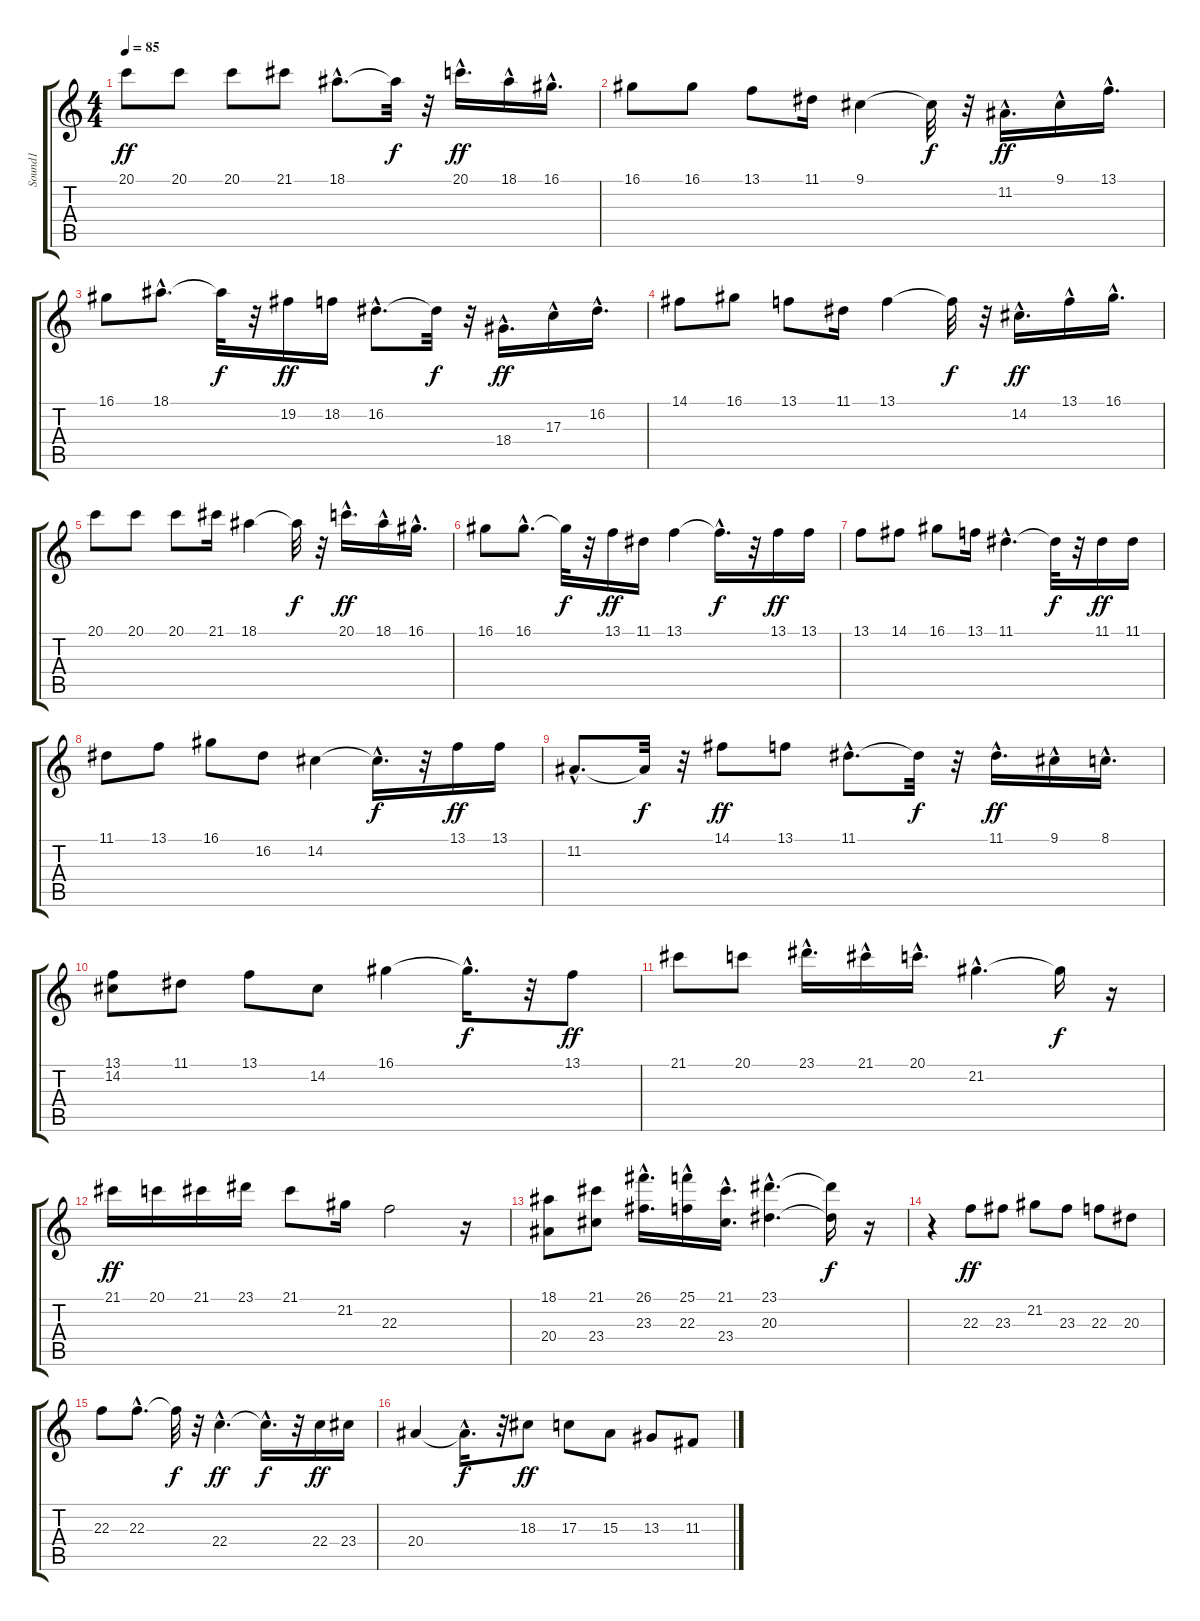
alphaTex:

\track ("Sound1" "Sound1") {instrument flute}
\staff {score tabs}
\tuning (E4 B3 G3 D3 A2 E2) {hide}
\ts (4 4)
\tempo 85
\clef g2
\ks c
20.1.8{dy ff} 20.1.8 20.1.8 21.1.8 18.1{hac}.8{d} 18.1{t}.32{dy f} r.32 20.1{hac}.16{d dy ff} 18.1{hac}.16 16.1{hac}.16{d} |
16.1.8 16.1.8 13.1.8 11.1.16 9.1.4 9.1{t}.32{dy f} r.32 11.2{hac}.16{d dy ff} 9.1{hac}.16 13.1{hac}.16{d} |
16.1.8 18.1{hac}.8{d} 18.1{t}.32{dy f} r.32 19.2.16{dy ff} 18.2.16 16.2{hac}.8{d} 16.2{t}.32{dy f} r.32 18.4{hac}.16{d dy ff} 17.3{hac}.16 16.2{hac}.16{d} |
14.1.8 16.1.8 13.1.8 11.1.16 13.1.4 13.1{t}.32{dy f} r.32 14.2{hac}.16{d dy ff} 13.1{hac}.16 16.1{hac}.16{d} |
20.1.8 20.1.8 20.1.8 21.1.16 18.1.4 18.1{t}.32{dy f} r.32 20.1{hac}.16{d dy ff} 18.1{hac}.16 16.1{hac}.16{d} |
16.1.8 16.1{hac}.8{d} 16.1{t}.32{dy f} r.32 13.1.16{dy ff} 11.1.16 13.1.4 13.1{hac t}.16{d dy f} r.32 13.1.16{dy ff} 13.1.16 |
13.1.8 14.1.8 16.1.8 13.1.16 11.1{hac}.4{d} 11.1{t}.32{dy f} r.32 11.1.16{dy ff} 11.1.16 |
11.1.8 13.1.8 16.1.8 16.2.8 14.2.4 14.2{hac t}.16{d dy f} r.32 13.1.16{dy ff} 13.1.16 |
11.2{hac}.8{d} 11.2{t}.32{dy f} r.32 14.1.8{dy ff} 13.1.8 11.1{hac}.8{d} 11.1{t}.32{dy f} r.32 11.1{hac}.16{d dy ff} 9.1{hac}.16 8.1{hac}.16{d} |
(13.1 14.2).8 11.1.8 13.1.8 14.2.8 16.1.4 16.1{hac t}.16{d dy f} r.32 13.1.8{dy ff} |
21.1.8 20.1.8 23.1{hac}.16{d} 21.1{hac}.16 20.1{hac}.16{d} 21.2{hac}.4{d} 21.2{t}.16{dy f} r.16 |
21.1.16{dy ff} 20.1.16 21.1.16 23.1.16 21.1.8 21.2.16 22.3.2 r.16 |
(18.1 20.4).8 (21.1 23.4).8 (26.1{hac} 23.3{hac}).16{d} (25.1{hac} 22.3{hac}).16 (21.1{hac} 23.4{hac}).16{d} (23.1{hac} 20.3{hac}).4{d} (23.1{t} 20.3{t}).16{dy f} r.16 |
r.4 22.3.8{dy ff} 23.3.8 21.2.8 23.3.8 22.3.8 20.3.8 |
22.3.8 22.3{hac}.8{d} 22.3{t}.32{dy f} r.32 22.4{hac}.4{d dy ff} 22.4{hac t}.16{d dy f} r.32 22.4.16{dy ff} 23.4.16 |
20.4.4 20.4{hac t}.16{d dy f} r.32 18.3.8{dy ff} 17.3.8 15.3.8 13.3.8 11.3.8
